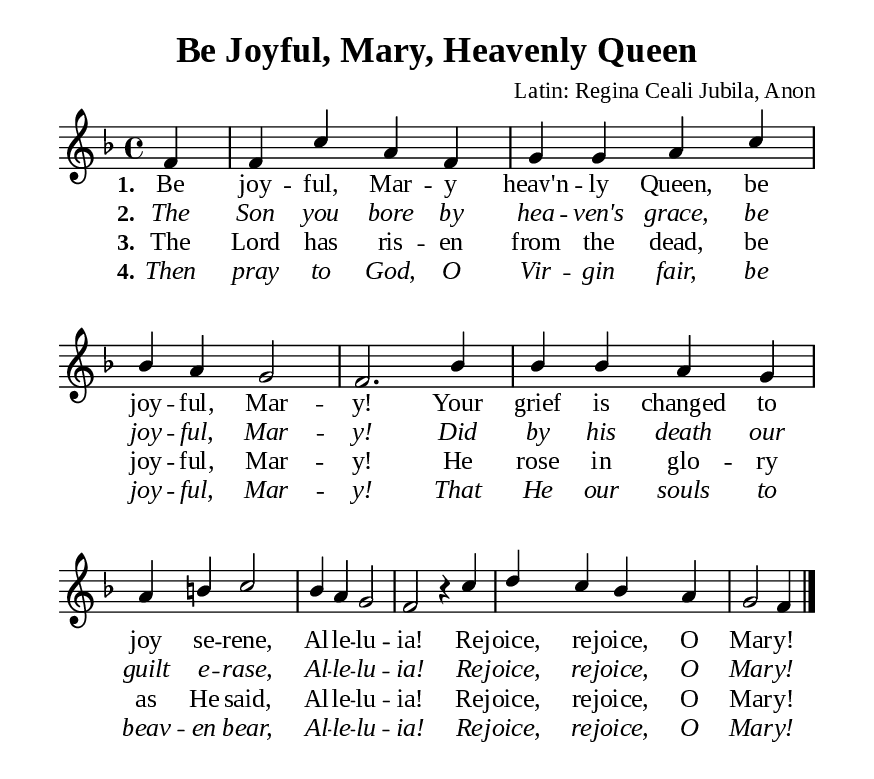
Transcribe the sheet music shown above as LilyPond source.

\version "2.18.2"

\header {
  title = "Be Joyful, Mary, Heavenly Queen"
  composer = "Latin: Regina Ceali Jubila, Anon"
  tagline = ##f
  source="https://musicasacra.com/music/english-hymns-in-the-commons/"
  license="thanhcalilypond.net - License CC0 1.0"
}

global= {
  \key f \major
  \time 4/4
  \override Score.BarNumber.break-visibility = ##(#f #f #f)
  \override Lyrics.LyricSpace.minimum-distance = #3.0
}

\paper {
  #(set-paper-size "a5")
  top-margin = 10\mm
  bottom-margin = 5\mm
  left-margin = 10\mm
  right-margin = 10\mm
  indent = #0
  #(define fonts
	 (make-pango-font-tree "Liberation Serif"
	 		       "Liberation Serif"
			       "Liberation Serif"
			       (/ 20 20)))
  system-system-spacing = #'((basic-distance . 3) (padding . 5))
}

printItalic = \with {
  \override LyricText.font-shape = #'italic
}

% Verse music
musicVerseSoprano = \relative c' {
                    \partial 4 f4 |
  %{	01	%} f c' a f |
  %{	02	%} g g a c |
  %{	03	%} bes a g2 |
  %{	04	%} f2. bes4 |
  %{	05	%} bes bes a g |
  %{	06	%} a b! c2 |
  %{	07	%} bes4 a g2 |
  %{	08	%} f r4 c' |
  %{	09	%} d c bes a |
                    g2 f4 \bar "|."
}

% Verse lyrics
verseOne = \lyricmode {
  \set stanza = #"1."
  Be joy -- ful, Mar -- y heav'n -- ly Queen, be joy -- ful, Mar -- y!
  Your grief is changed to joy se -- rene,
  Al -- le -- lu -- ia! Re -- joice, re -- joice, O Mar -- y!
}

verseTwo = \lyricmode {
  \set stanza = #"2."
  The Son you bore by hea -- ven's grace, be joy -- ful, Mar -- y!
  Did by his death our guilt e -- rase,
  Al -- le -- lu -- ia! Re -- joice, re -- joice, O Mar -- y!
}

verseThree = \lyricmode {
  \set stanza = #"3."
  The Lord has ris -- en from the dead, be joy -- ful, Mar -- y!
  He rose in glo -- ry as He said,
  Al -- le -- lu -- ia! Re -- joice, re -- joice, O Mar -- y!
}

verseFour = \lyricmode {
  \set stanza = #"4."
  Then pray to God, O Vir -- gin fair, be joy -- ful, Mar -- y!
  That He our souls to beav -- en bear,
  Al -- le -- lu -- ia! Re -- joice, re -- joice, O Mar -- y!
}

% Layout
\score {
    \new ChoirStaff <<
      \new Staff <<
        \clef "treble"
        \new Voice = "sopranos" { \global \stemUp \slurUp \musicVerseSoprano }
      >>
      \new Lyrics \lyricsto sopranos \verseOne
      \new Lyrics \printItalic \lyricsto sopranos \verseTwo
      \new Lyrics \lyricsto sopranos \verseThree
      \new Lyrics \printItalic \lyricsto sopranos \verseFour
    >>
}
